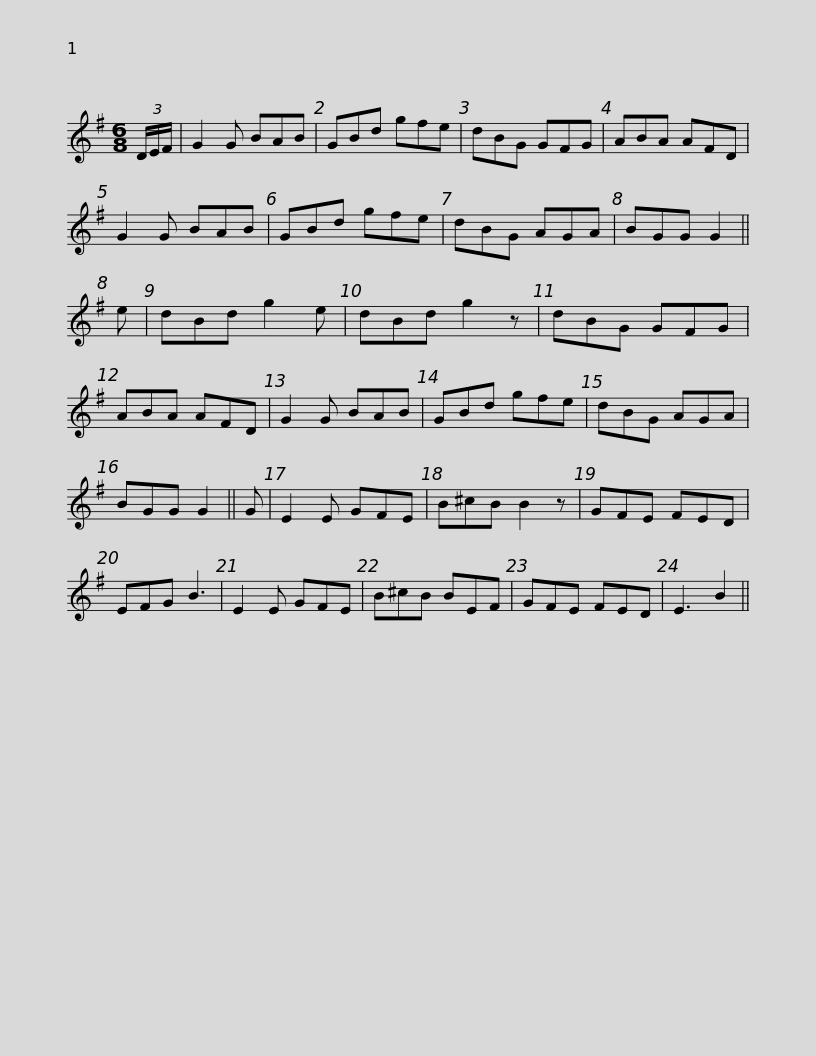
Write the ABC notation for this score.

X:1
L:1/8
M:6/8
I:linebreak $
K:G
V:1 treble
V:1
 (3D/E/F/ | G2 G BAB | GBd gfe | dBG GFG | ABA AFD | %5
 G2 G BAB | GBd gfe | dBG AGA |$ BGG G2 || e | %10
 dBd g2 e | dBd g2 z | dBG GFG | ABA AFD | G2 G BAB | %15
 GBd gfe | dBG AGA |$ BGG G2 || G | E2 E GFE | %20
 B^cB B2 z | GFE FED | EFG B3 | E2 E GFE | B^cB BEF |$ %25
 GFE FED | E3 B2 || %27
